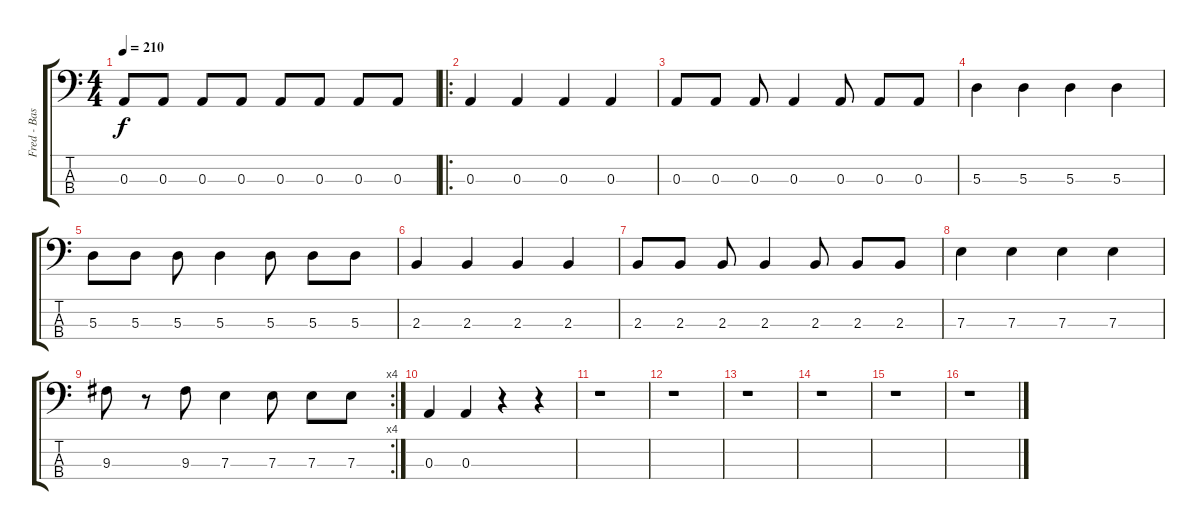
\track ("Fred - Bas" "Fred - Bas") {instrument electricbasspick}
\staff {score tabs}
\tuning (G2 D2 A1 E1) {hide}
\ts (4 4)
\tempo 210
\clef f4
\ks c
0.3.8{dy f} 0.3.8 0.3.8 0.3.8 0.3.8 0.3.8 0.3.8 0.3.8 |
\ro
0.3.4 0.3.4 0.3.4 0.3.4 |
0.3.8 0.3.8 0.3.8 0.3.4 0.3.8 0.3.8 0.3.8 |
5.3.4 5.3.4 5.3.4 5.3.4 |
5.3.8 5.3.8 5.3.8 5.3.4 5.3.8 5.3.8 5.3.8 |
2.3.4 2.3.4 2.3.4 2.3.4 |
2.3.8 2.3.8 2.3.8 2.3.4 2.3.8 2.3.8 2.3.8 |
7.3.4 7.3.4 7.3.4 7.3.4 |
\rc 4
9.3.8 r.8 9.3.8 7.3.4 7.3.8 7.3.8 7.3.8 |
0.3.4 0.3.4 r.4 r.4 |
r.1 |
r.1 |
r.1 |
r.1 |
r.1 |
r.1
